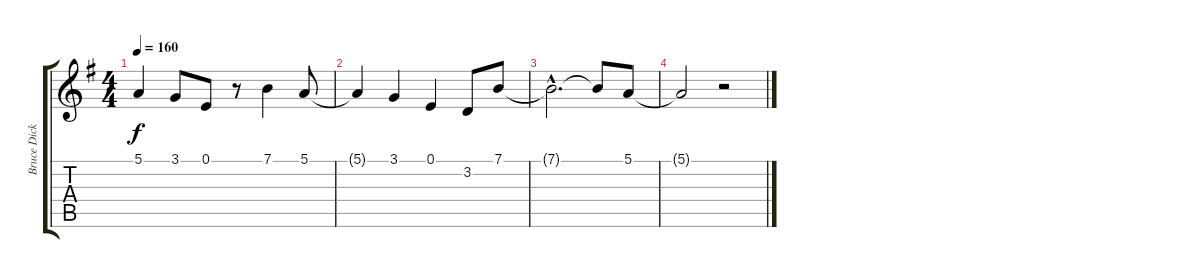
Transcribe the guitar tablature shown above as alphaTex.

\track ("Bruce Dickinson" "Bruce Dick") {instrument lead1square}
\staff {score tabs}
\tuning (E4 B3 G3 D3 A2 E2) {hide}
\ts (4 4)
\tempo 160
\clef g2
\ks g
5.1{t}.4{dy f} 3.1.8 0.1.8 r.8 7.1.4 5.1.8 |
5.1{t}.4 3.1.4 0.1.4 3.2.8 7.1.8 |
7.1{hac t}.2{d} 7.1{t}.8 5.1.8 |
5.1{t}.2 r.2
